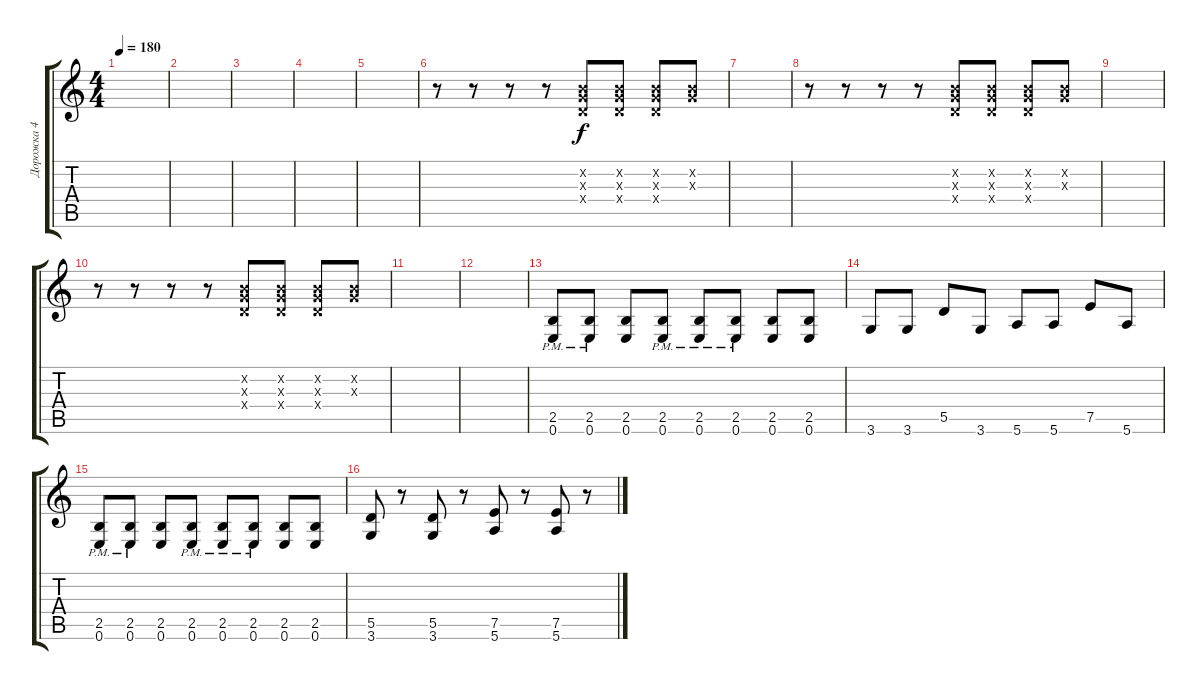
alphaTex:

\track ("Дорожка 4" "Дорожка 4") {instrument overdrivenguitar}
\staff {score tabs}
\tuning (E4 B3 G3 D3 A2 E2) {hide}
\ts (4 4)
\tempo 180
\clef g2
\ks c
|
|
|
|
|
r.8 r.8 r.8 r.8 (0.2{x} 0.3{x} 0.4{x}).8 (0.2{x} 0.3{x} 0.4{x}).8 (0.2{x} 0.3{x} 0.4{x}).8 (0.2{x} 0.3{x}).8 |
|
r.8 r.8 r.8 r.8 (0.2{x} 0.3{x} 0.4{x}).8 (0.2{x} 0.3{x} 0.4{x}).8 (0.2{x} 0.3{x} 0.4{x}).8 (0.2{x} 0.3{x}).8 |
|
r.8 r.8 r.8 r.8 (0.2{x} 0.3{x} 0.4{x}).8 (0.2{x} 0.3{x} 0.4{x}).8 (0.2{x} 0.3{x} 0.4{x}).8 (0.2{x} 0.3{x}).8 |
|
|
(2.5{pm} 0.6{pm}).8 (2.5{pm} 0.6{pm}).8 (2.5 0.6).8 (2.5{pm} 0.6{pm}).8 (2.5{pm} 0.6{pm}).8 (2.5{pm} 0.6{pm}).8 (2.5 0.6).8 (2.5 0.6).8 |
3.6.8 3.6.8 5.5.8 3.6.8 5.6.8 5.6.8 7.5.8 5.6.8 |
(2.5{pm} 0.6{pm}).8 (2.5{pm} 0.6{pm}).8 (2.5 0.6).8 (2.5{pm} 0.6{pm}).8 (2.5{pm} 0.6{pm}).8 (2.5{pm} 0.6{pm}).8 (2.5 0.6).8 (2.5 0.6).8 |
(5.5 3.6).8 r.8 (5.5 3.6).8 r.8 (7.5 5.6).8 r.8 (7.5 5.6).8 r.8
